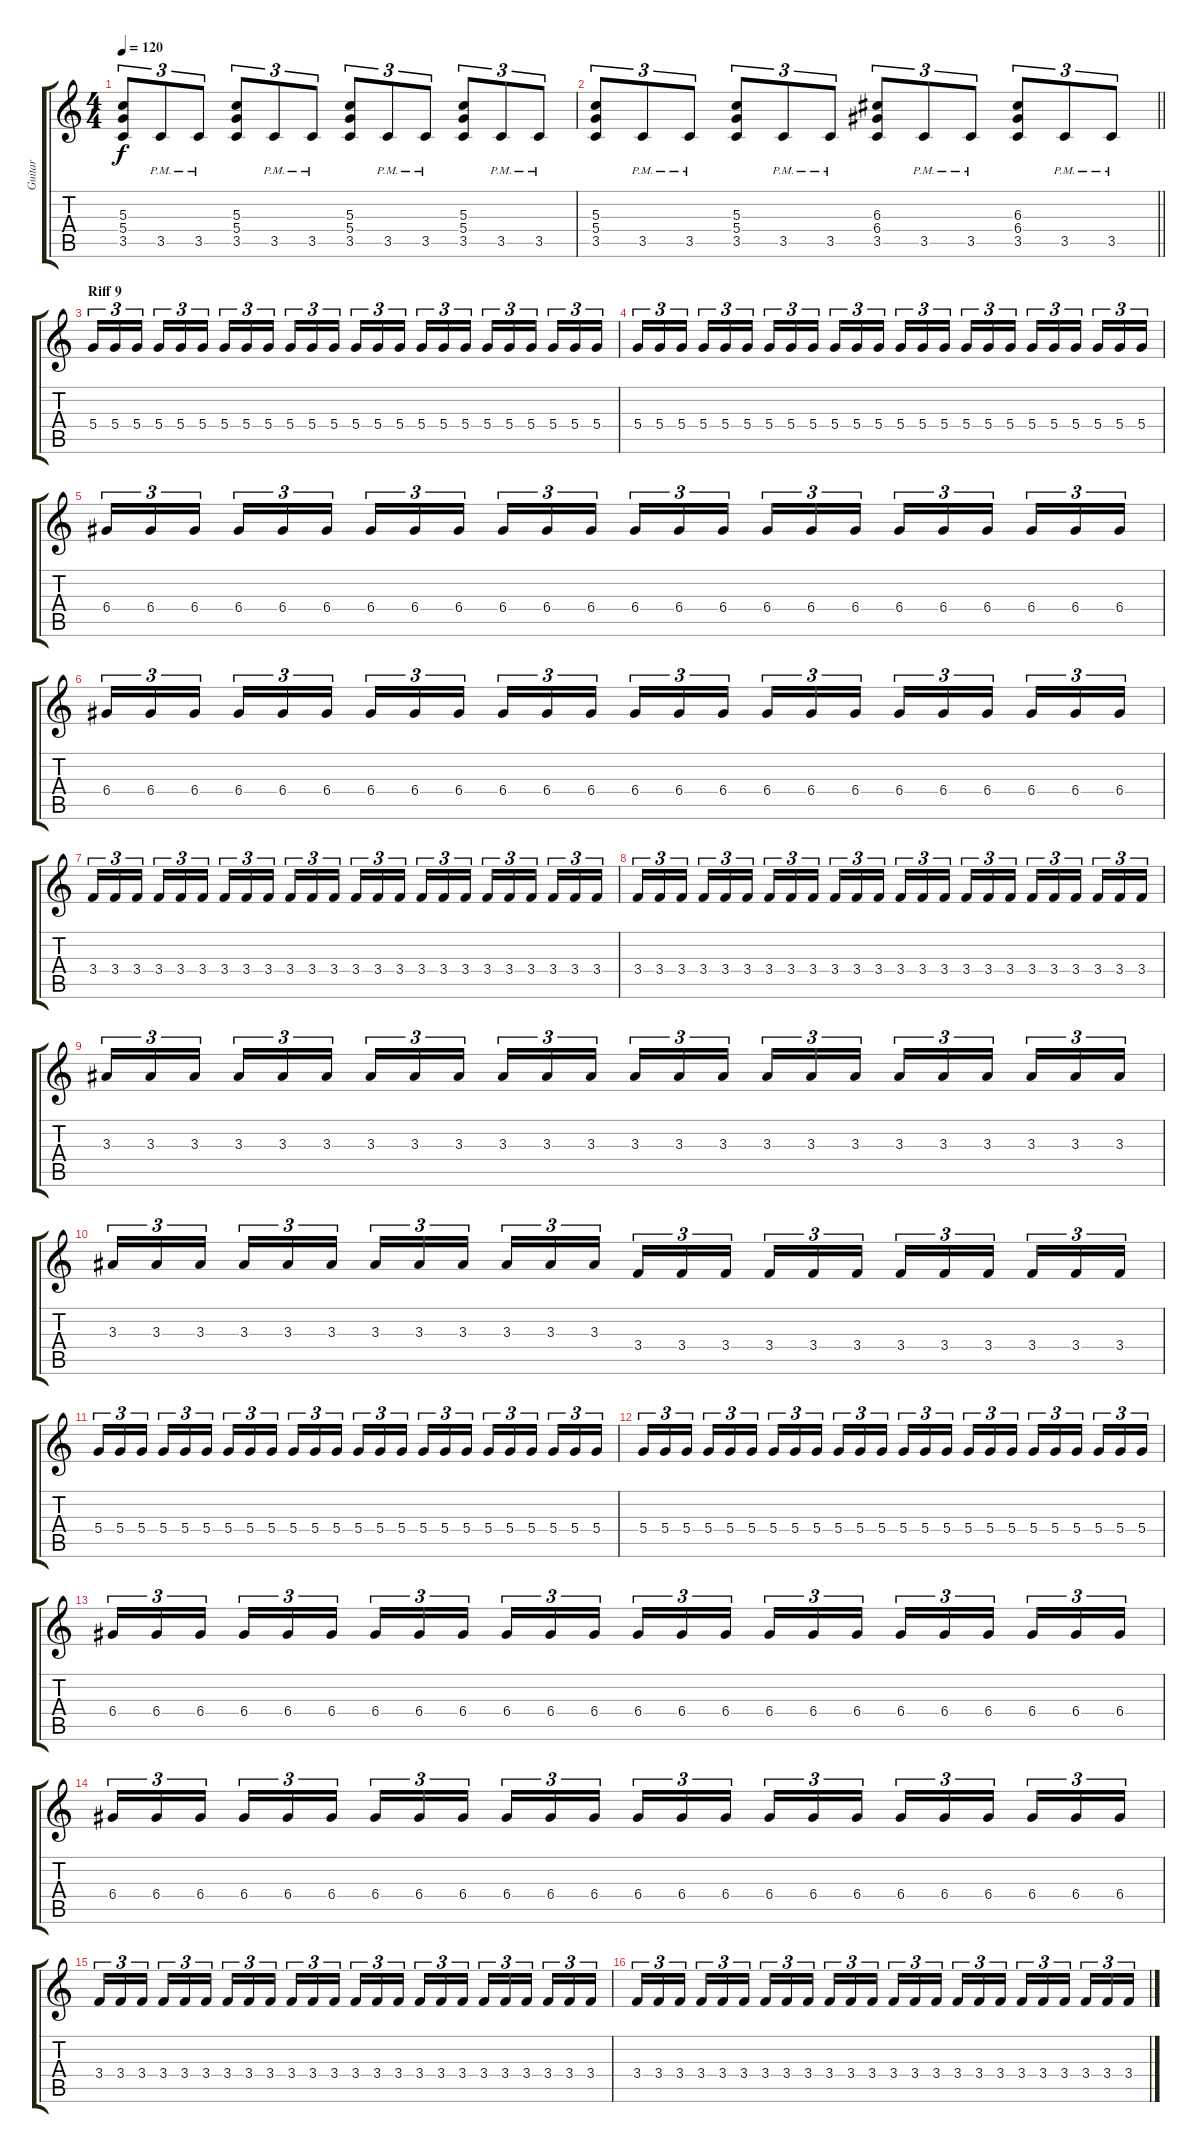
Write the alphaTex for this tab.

\track ("Guitar" "Guitar") {instrument distortionguitar}
\staff {score tabs}
\tuning (E4 B3 G3 D3 A2 E2) {hide}
\ts (4 4)
\tempo 120
\clef g2
\ks c
(5.3 5.4 3.5).8{tu (3 2) dy f} 3.5{pm}.8{tu (3 2)} 3.5{pm}.8{tu (3 2)} (5.3 5.4 3.5).8{tu (3 2)} 3.5{pm}.8{tu (3 2)} 3.5{pm}.8{tu (3 2)} (5.3 5.4 3.5).8{tu (3 2)} 3.5{pm}.8{tu (3 2)} 3.5{pm}.8{tu (3 2)} (5.3 5.4 3.5).8{tu (3 2)} 3.5{pm}.8{tu (3 2)} 3.5{pm}.8{tu (3 2)} |
\barLineRight lightlight
(5.3 5.4 3.5).8{tu (3 2)} 3.5{pm}.8{tu (3 2)} 3.5{pm}.8{tu (3 2)} (5.3 5.4 3.5).8{tu (3 2)} 3.5{pm}.8{tu (3 2)} 3.5{pm}.8{tu (3 2)} (6.3 6.4 3.5).8{tu (3 2)} 3.5{pm}.8{tu (3 2)} 3.5{pm}.8{tu (3 2)} (6.3 6.4 3.5).8{tu (3 2)} 3.5{pm}.8{tu (3 2)} 3.5{pm}.8{tu (3 2)} |
\section ("" "Riff 9")
5.4.16{tu (3 2)} 5.4.16{tu (3 2)} 5.4.16{tu (3 2) beam splitsecondary} 5.4.16{tu (3 2)} 5.4.16{tu (3 2)} 5.4.16{tu (3 2)} 5.4.16{tu (3 2)} 5.4.16{tu (3 2)} 5.4.16{tu (3 2) beam splitsecondary} 5.4.16{tu (3 2)} 5.4.16{tu (3 2)} 5.4.16{tu (3 2)} 5.4.16{tu (3 2)} 5.4.16{tu (3 2)} 5.4.16{tu (3 2) beam splitsecondary} 5.4.16{tu (3 2)} 5.4.16{tu (3 2)} 5.4.16{tu (3 2)} 5.4.16{tu (3 2)} 5.4.16{tu (3 2)} 5.4.16{tu (3 2) beam splitsecondary} 5.4.16{tu (3 2)} 5.4.16{tu (3 2)} 5.4.16{tu (3 2)} |
5.4.16{tu (3 2)} 5.4.16{tu (3 2)} 5.4.16{tu (3 2) beam splitsecondary} 5.4.16{tu (3 2)} 5.4.16{tu (3 2)} 5.4.16{tu (3 2)} 5.4.16{tu (3 2)} 5.4.16{tu (3 2)} 5.4.16{tu (3 2) beam splitsecondary} 5.4.16{tu (3 2)} 5.4.16{tu (3 2)} 5.4.16{tu (3 2)} 5.4.16{tu (3 2)} 5.4.16{tu (3 2)} 5.4.16{tu (3 2) beam splitsecondary} 5.4.16{tu (3 2)} 5.4.16{tu (3 2)} 5.4.16{tu (3 2)} 5.4.16{tu (3 2)} 5.4.16{tu (3 2)} 5.4.16{tu (3 2) beam splitsecondary} 5.4.16{tu (3 2)} 5.4.16{tu (3 2)} 5.4.16{tu (3 2)} |
6.4.16{tu (3 2)} 6.4.16{tu (3 2)} 6.4.16{tu (3 2) beam splitsecondary} 6.4.16{tu (3 2)} 6.4.16{tu (3 2)} 6.4.16{tu (3 2)} 6.4.16{tu (3 2)} 6.4.16{tu (3 2)} 6.4.16{tu (3 2) beam splitsecondary} 6.4.16{tu (3 2)} 6.4.16{tu (3 2)} 6.4.16{tu (3 2)} 6.4.16{tu (3 2)} 6.4.16{tu (3 2)} 6.4.16{tu (3 2) beam splitsecondary} 6.4.16{tu (3 2)} 6.4.16{tu (3 2)} 6.4.16{tu (3 2)} 6.4.16{tu (3 2)} 6.4.16{tu (3 2)} 6.4.16{tu (3 2) beam splitsecondary} 6.4.16{tu (3 2)} 6.4.16{tu (3 2)} 6.4.16{tu (3 2)} |
6.4.16{tu (3 2)} 6.4.16{tu (3 2)} 6.4.16{tu (3 2) beam splitsecondary} 6.4.16{tu (3 2)} 6.4.16{tu (3 2)} 6.4.16{tu (3 2)} 6.4.16{tu (3 2)} 6.4.16{tu (3 2)} 6.4.16{tu (3 2) beam splitsecondary} 6.4.16{tu (3 2)} 6.4.16{tu (3 2)} 6.4.16{tu (3 2)} 6.4.16{tu (3 2)} 6.4.16{tu (3 2)} 6.4.16{tu (3 2) beam splitsecondary} 6.4.16{tu (3 2)} 6.4.16{tu (3 2)} 6.4.16{tu (3 2)} 6.4.16{tu (3 2)} 6.4.16{tu (3 2)} 6.4.16{tu (3 2) beam splitsecondary} 6.4.16{tu (3 2)} 6.4.16{tu (3 2)} 6.4.16{tu (3 2)} |
3.4.16{tu (3 2)} 3.4.16{tu (3 2)} 3.4.16{tu (3 2) beam splitsecondary} 3.4.16{tu (3 2)} 3.4.16{tu (3 2)} 3.4.16{tu (3 2)} 3.4.16{tu (3 2)} 3.4.16{tu (3 2)} 3.4.16{tu (3 2) beam splitsecondary} 3.4.16{tu (3 2)} 3.4.16{tu (3 2)} 3.4.16{tu (3 2)} 3.4.16{tu (3 2)} 3.4.16{tu (3 2)} 3.4.16{tu (3 2) beam splitsecondary} 3.4.16{tu (3 2)} 3.4.16{tu (3 2)} 3.4.16{tu (3 2)} 3.4.16{tu (3 2)} 3.4.16{tu (3 2)} 3.4.16{tu (3 2) beam splitsecondary} 3.4.16{tu (3 2)} 3.4.16{tu (3 2)} 3.4.16{tu (3 2)} |
3.4.16{tu (3 2)} 3.4.16{tu (3 2)} 3.4.16{tu (3 2) beam splitsecondary} 3.4.16{tu (3 2)} 3.4.16{tu (3 2)} 3.4.16{tu (3 2)} 3.4.16{tu (3 2)} 3.4.16{tu (3 2)} 3.4.16{tu (3 2) beam splitsecondary} 3.4.16{tu (3 2)} 3.4.16{tu (3 2)} 3.4.16{tu (3 2)} 3.4.16{tu (3 2)} 3.4.16{tu (3 2)} 3.4.16{tu (3 2) beam splitsecondary} 3.4.16{tu (3 2)} 3.4.16{tu (3 2)} 3.4.16{tu (3 2)} 3.4.16{tu (3 2)} 3.4.16{tu (3 2)} 3.4.16{tu (3 2) beam splitsecondary} 3.4.16{tu (3 2)} 3.4.16{tu (3 2)} 3.4.16{tu (3 2)} |
3.3.16{tu (3 2)} 3.3.16{tu (3 2)} 3.3.16{tu (3 2) beam splitsecondary} 3.3.16{tu (3 2)} 3.3.16{tu (3 2)} 3.3.16{tu (3 2)} 3.3.16{tu (3 2)} 3.3.16{tu (3 2)} 3.3.16{tu (3 2) beam splitsecondary} 3.3.16{tu (3 2)} 3.3.16{tu (3 2)} 3.3.16{tu (3 2)} 3.3.16{tu (3 2)} 3.3.16{tu (3 2)} 3.3.16{tu (3 2) beam splitsecondary} 3.3.16{tu (3 2)} 3.3.16{tu (3 2)} 3.3.16{tu (3 2)} 3.3.16{tu (3 2)} 3.3.16{tu (3 2)} 3.3.16{tu (3 2) beam splitsecondary} 3.3.16{tu (3 2)} 3.3.16{tu (3 2)} 3.3.16{tu (3 2)} |
3.3.16{tu (3 2)} 3.3.16{tu (3 2)} 3.3.16{tu (3 2) beam splitsecondary} 3.3.16{tu (3 2)} 3.3.16{tu (3 2)} 3.3.16{tu (3 2)} 3.3.16{tu (3 2)} 3.3.16{tu (3 2)} 3.3.16{tu (3 2) beam splitsecondary} 3.3.16{tu (3 2)} 3.3.16{tu (3 2)} 3.3.16{tu (3 2)} 3.4.16{tu (3 2)} 3.4.16{tu (3 2)} 3.4.16{tu (3 2) beam splitsecondary} 3.4.16{tu (3 2)} 3.4.16{tu (3 2)} 3.4.16{tu (3 2)} 3.4.16{tu (3 2)} 3.4.16{tu (3 2)} 3.4.16{tu (3 2) beam splitsecondary} 3.4.16{tu (3 2)} 3.4.16{tu (3 2)} 3.4.16{tu (3 2)} |
5.4.16{tu (3 2)} 5.4.16{tu (3 2)} 5.4.16{tu (3 2) beam splitsecondary} 5.4.16{tu (3 2)} 5.4.16{tu (3 2)} 5.4.16{tu (3 2)} 5.4.16{tu (3 2)} 5.4.16{tu (3 2)} 5.4.16{tu (3 2) beam splitsecondary} 5.4.16{tu (3 2)} 5.4.16{tu (3 2)} 5.4.16{tu (3 2)} 5.4.16{tu (3 2)} 5.4.16{tu (3 2)} 5.4.16{tu (3 2) beam splitsecondary} 5.4.16{tu (3 2)} 5.4.16{tu (3 2)} 5.4.16{tu (3 2)} 5.4.16{tu (3 2)} 5.4.16{tu (3 2)} 5.4.16{tu (3 2) beam splitsecondary} 5.4.16{tu (3 2)} 5.4.16{tu (3 2)} 5.4.16{tu (3 2)} |
5.4.16{tu (3 2)} 5.4.16{tu (3 2)} 5.4.16{tu (3 2) beam splitsecondary} 5.4.16{tu (3 2)} 5.4.16{tu (3 2)} 5.4.16{tu (3 2)} 5.4.16{tu (3 2)} 5.4.16{tu (3 2)} 5.4.16{tu (3 2) beam splitsecondary} 5.4.16{tu (3 2)} 5.4.16{tu (3 2)} 5.4.16{tu (3 2)} 5.4.16{tu (3 2)} 5.4.16{tu (3 2)} 5.4.16{tu (3 2) beam splitsecondary} 5.4.16{tu (3 2)} 5.4.16{tu (3 2)} 5.4.16{tu (3 2)} 5.4.16{tu (3 2)} 5.4.16{tu (3 2)} 5.4.16{tu (3 2) beam splitsecondary} 5.4.16{tu (3 2)} 5.4.16{tu (3 2)} 5.4.16{tu (3 2)} |
6.4.16{tu (3 2)} 6.4.16{tu (3 2)} 6.4.16{tu (3 2) beam splitsecondary} 6.4.16{tu (3 2)} 6.4.16{tu (3 2)} 6.4.16{tu (3 2)} 6.4.16{tu (3 2)} 6.4.16{tu (3 2)} 6.4.16{tu (3 2) beam splitsecondary} 6.4.16{tu (3 2)} 6.4.16{tu (3 2)} 6.4.16{tu (3 2)} 6.4.16{tu (3 2)} 6.4.16{tu (3 2)} 6.4.16{tu (3 2) beam splitsecondary} 6.4.16{tu (3 2)} 6.4.16{tu (3 2)} 6.4.16{tu (3 2)} 6.4.16{tu (3 2)} 6.4.16{tu (3 2)} 6.4.16{tu (3 2) beam splitsecondary} 6.4.16{tu (3 2)} 6.4.16{tu (3 2)} 6.4.16{tu (3 2)} |
6.4.16{tu (3 2)} 6.4.16{tu (3 2)} 6.4.16{tu (3 2) beam splitsecondary} 6.4.16{tu (3 2)} 6.4.16{tu (3 2)} 6.4.16{tu (3 2)} 6.4.16{tu (3 2)} 6.4.16{tu (3 2)} 6.4.16{tu (3 2) beam splitsecondary} 6.4.16{tu (3 2)} 6.4.16{tu (3 2)} 6.4.16{tu (3 2)} 6.4.16{tu (3 2)} 6.4.16{tu (3 2)} 6.4.16{tu (3 2) beam splitsecondary} 6.4.16{tu (3 2)} 6.4.16{tu (3 2)} 6.4.16{tu (3 2)} 6.4.16{tu (3 2)} 6.4.16{tu (3 2)} 6.4.16{tu (3 2) beam splitsecondary} 6.4.16{tu (3 2)} 6.4.16{tu (3 2)} 6.4.16{tu (3 2)} |
3.4.16{tu (3 2)} 3.4.16{tu (3 2)} 3.4.16{tu (3 2) beam splitsecondary} 3.4.16{tu (3 2)} 3.4.16{tu (3 2)} 3.4.16{tu (3 2)} 3.4.16{tu (3 2)} 3.4.16{tu (3 2)} 3.4.16{tu (3 2) beam splitsecondary} 3.4.16{tu (3 2)} 3.4.16{tu (3 2)} 3.4.16{tu (3 2)} 3.4.16{tu (3 2)} 3.4.16{tu (3 2)} 3.4.16{tu (3 2) beam splitsecondary} 3.4.16{tu (3 2)} 3.4.16{tu (3 2)} 3.4.16{tu (3 2)} 3.4.16{tu (3 2)} 3.4.16{tu (3 2)} 3.4.16{tu (3 2) beam splitsecondary} 3.4.16{tu (3 2)} 3.4.16{tu (3 2)} 3.4.16{tu (3 2)} |
3.4.16{tu (3 2)} 3.4.16{tu (3 2)} 3.4.16{tu (3 2) beam splitsecondary} 3.4.16{tu (3 2)} 3.4.16{tu (3 2)} 3.4.16{tu (3 2)} 3.4.16{tu (3 2)} 3.4.16{tu (3 2)} 3.4.16{tu (3 2) beam splitsecondary} 3.4.16{tu (3 2)} 3.4.16{tu (3 2)} 3.4.16{tu (3 2)} 3.4.16{tu (3 2)} 3.4.16{tu (3 2)} 3.4.16{tu (3 2) beam splitsecondary} 3.4.16{tu (3 2)} 3.4.16{tu (3 2)} 3.4.16{tu (3 2)} 3.4.16{tu (3 2)} 3.4.16{tu (3 2)} 3.4.16{tu (3 2) beam splitsecondary} 3.4.16{tu (3 2)} 3.4.16{tu (3 2)} 3.4.16{tu (3 2)}
